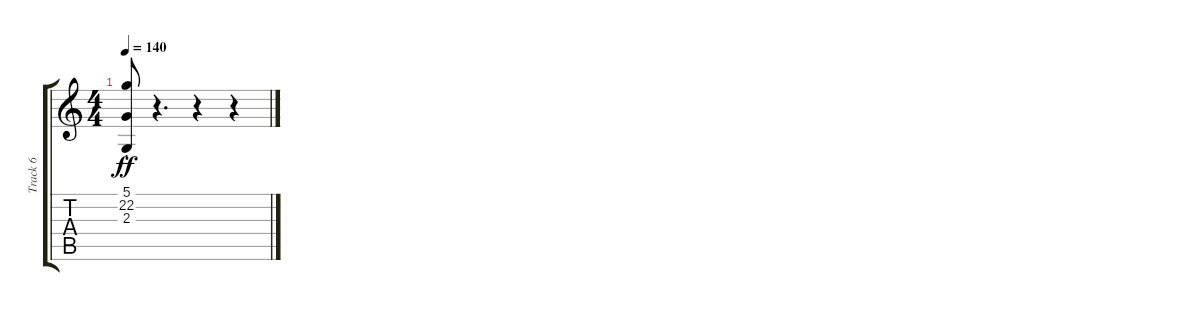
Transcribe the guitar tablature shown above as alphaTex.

\track ("Track 6" "Track 6") {instrument stringensemble1}
\staff {score tabs}
\tuning (D4 A3 F3 C3 G2 D2) {hide}
\ts (4 4)
\tempo 140
\clef g2
\ks c
(5.1{st} 22.2{st} 2.3{st}).8{dy ff} r.4{d} r.4 r.4
